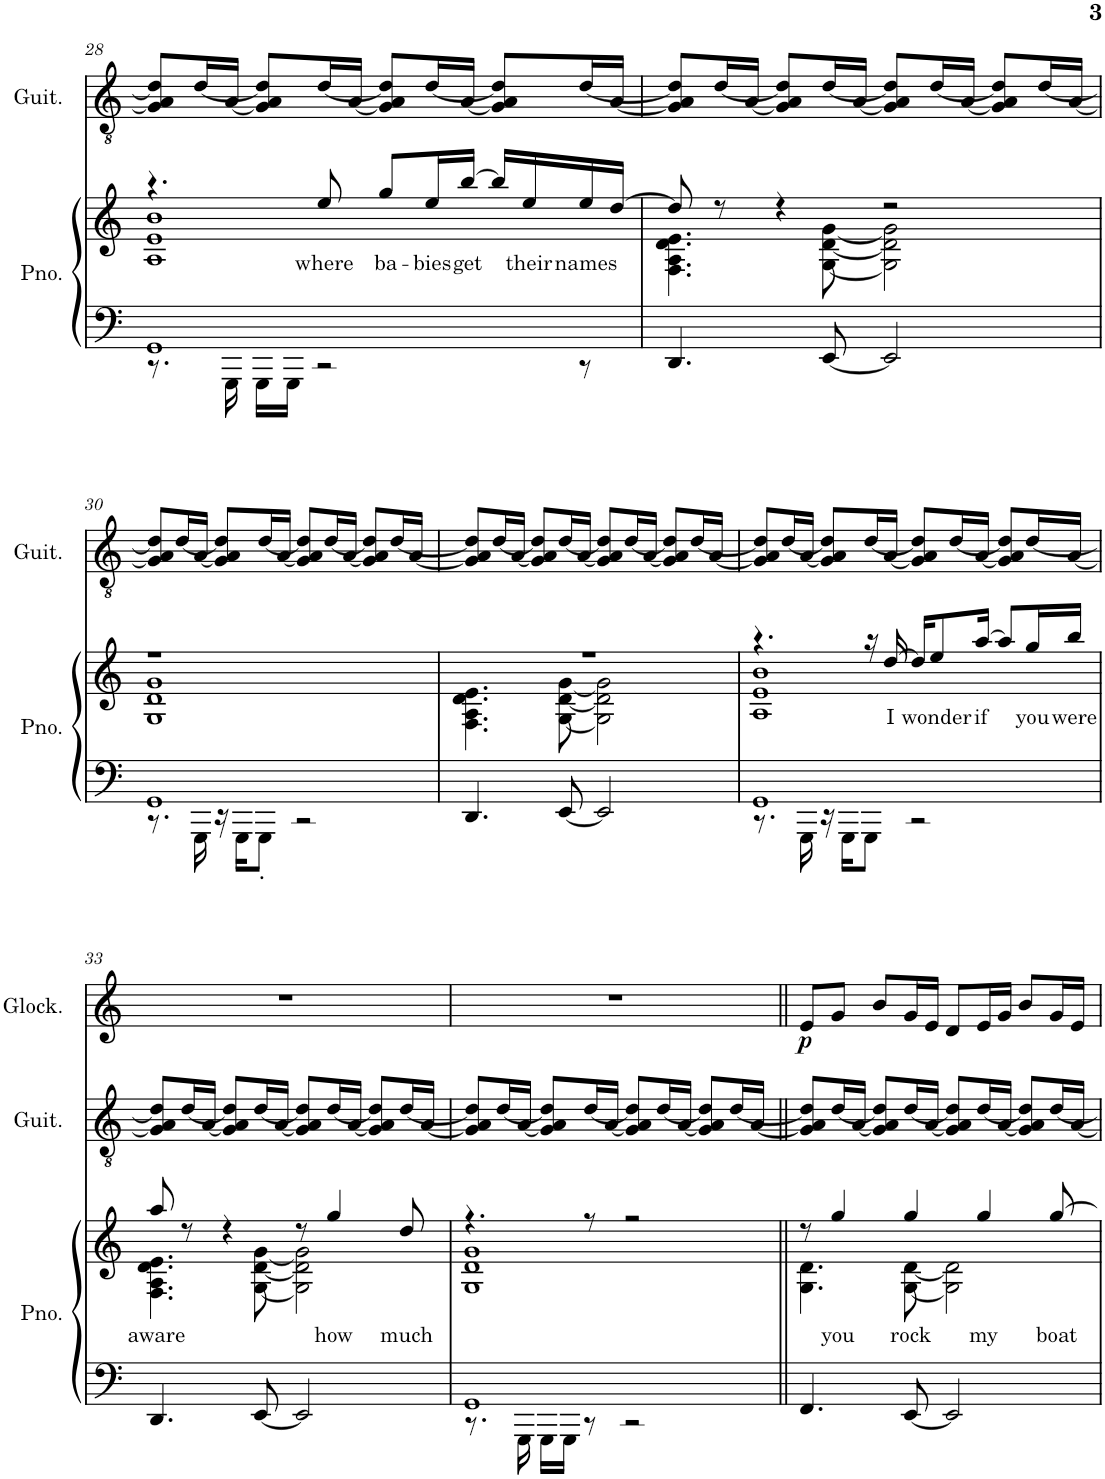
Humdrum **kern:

**kern	**kern	**text	**kern	**kern	**dynam
*part3	*part3	*part3	*part2	*part1	*part1
*staff4	*staff3	*staff3	*staff2	*staff1	*staff1
*I"Piano	*	*	*I"Classical Guitar	*I"Glockenspiel	*
*I'Pno.	*	*	*I'Guit.	*I'Glock.	*
!!LO:PB:g=z
*clefF4	*clefG2	*	*clefGv2	*clefG2	*
*	*	*	*	*Trd-14c-24	*
*k[]	*k[]	*	*k[]	*k[]	*
*M4/4	*M4/4	*	*M4/4	*M4/4	*
=28	=28	=28	=28	=28	=28
*^	*^	*	*	*	*
1GG	8.r	4.r	1A 1e 1b	.	8G/ 8A/] 8d/]L	1r	.
.	.	.	.	.	[16d/L	.	.
.	16GGG\	.	.	.	[16A/JJ	.	.
.	16GGG\LL	.	.	.	8G/ 8A/] 8d/]L	.	.
.	16GGG\JJ	.	.	.	.	.	.
!	!	!	!	!LO:LY:b	!	!	!
.	2r	8ee/	.	where	[16d/L	.	.
.	.	.	.	.	[16A/JJ	.	.
!	!	!	!	!LO:LY:b	!	!	!
.	.	8gg/L	.	ba-	8G/ 8A/] 8d/]L	.	.
!	!	!	!	!LO:LY:b	!	!	!
.	.	16ee/L	.	-bies	[16d/L	.	.
!	!	!	!	!LO:LY:b	!	!	!
.	.	[16bb/JJ	.	get	[16A/JJ	.	.
.	.	16bb/LL]	.	.	8G/ 8A/] 8d/]L	.	.
!	!	!	!	!LO:LY:b	!	!	!
.	.	16ee/	.	their	.	.	.
!	!	!	!	!LO:LY:b	!	!	!
.	8r	16ee/	.	names	[16d/L	.	.
.	.	[16dd/JJ	.	.	[16A/JJ	.	.
*v	*v	*	*	*	*	*	*
=29	=29	=29	=29	=29	=29	=29
4.DD/	8dd/]	4.F\ 4.A\ 4.d\ 4.e\	.	8G/ 8A/] 8d/]L	1r	.
.	8r	.	.	[16d/L	.	.
.	.	.	.	[16A/JJ	.	.
.	4r	.	.	8G/ 8A/] 8d/]L	.	.
[8EE/	.	[8G\ [8d\ [8g\	.	[16d/L	.	.
.	.	.	.	[16A/JJ	.	.
2EE/]	2r	2G\] 2d\] 2g\]	.	8G/ 8A/] 8d/]L	.	.
.	.	.	.	[16d/L	.	.
.	.	.	.	[16A/JJ	.	.
.	.	.	.	8G/ 8A/] 8d/]L	.	.
.	.	.	.	[16d/L	.	.
.	.	.	.	[16A/JJ	.	.
!!LO:LB:g=z
=30	=30	=30	=30	=30	=30	=30
*^	*	*	*	*	*	*
1GG	8.r	1r	1G 1d 1g	.	8G/ 8A/] 8d/]L	1r	.
.	.	.	.	.	[16d/L	.	.
.	16GGG\	.	.	.	[16A/JJ	.	.
.	16r	.	.	.	8G/ 8A/] 8d/]L	.	.
.	16GGG\KL	.	.	.	.	.	.
.	8GGG'\J	.	.	.	[16d/L	.	.
.	.	.	.	.	[16A/JJ	.	.
.	2r	.	.	.	8G/ 8A/] 8d/]L	.	.
.	.	.	.	.	[16d/L	.	.
.	.	.	.	.	[16A/JJ	.	.
.	.	.	.	.	8G/ 8A/] 8d/]L	.	.
.	.	.	.	.	[16d/L	.	.
.	.	.	.	.	[16A/JJ	.	.
*v	*v	*	*	*	*	*	*
=31	=31	=31	=31	=31	=31	=31
4.DD/	1r	4.F\ 4.A\ 4.d\ 4.e\	.	8G/ 8A/] 8d/]L	1r	.
.	.	.	.	[16d/L	.	.
.	.	.	.	[16A/JJ	.	.
.	.	.	.	8G/ 8A/] 8d/]L	.	.
[8EE/	.	[8G\ [8d\ [8g\	.	[16d/L	.	.
.	.	.	.	[16A/JJ	.	.
2EE/]	.	2G\] 2d\] 2g\]	.	8G/ 8A/] 8d/]L	.	.
.	.	.	.	[16d/L	.	.
.	.	.	.	[16A/JJ	.	.
.	.	.	.	8G/ 8A/] 8d/]L	.	.
.	.	.	.	[16d/L	.	.
.	.	.	.	[16A/JJ	.	.
=32	=32	=32	=32	=32	=32	=32
*^	*	*	*	*	*	*
1GG	8.r	4.r	1A 1e 1b	.	8G/ 8A/] 8d/]L	1r	.
.	.	.	.	.	[16d/L	.	.
.	16GGG\	.	.	.	[16A/JJ	.	.
.	16r	.	.	.	8G/ 8A/] 8d/]L	.	.
.	16GGG\KL	.	.	.	.	.	.
.	8GGG\J	16r	.	.	[16d/L	.	.
!	!	!	!	!LO:LY:b	!	!	!
.	.	[16dd/	.	I	[16A/JJ	.	.
.	2r	16dd/KL]	.	.	8G/ 8A/] 8d/]L	.	.
!	!	!	!	!LO:LY:b	!	!	!
.	.	8ee/	.	wonder	.	.	.
.	.	.	.	.	[16d/L	.	.
!	!	!	!	!LO:LY:b	!	!	!
.	.	[16aa/Jk	.	if	[16A/JJ	.	.
.	.	8aa/L]	.	.	8G/ 8A/] 8d/]L	.	.
!	!	!	!	!LO:LY:b	!	!	!
.	.	16gg/L	.	you	[16d/L	.	.
!	!	!	!	!LO:LY:b	!	!	!
.	.	16bb/JJ	.	were	[16A/JJ	.	.
*v	*v	*	*	*	*	*	*
!!LO:LB:g=z
=33	=33	=33	=33	=33	=33	=33
!	!	!	!LO:LY:b	!	!	!
4.DD/	8aa/	4.F\ 4.A\ 4.d\ 4.e\	aware	8G/ 8A/] 8d/]L	1r	.
.	8r	.	.	[16d/L	.	.
.	.	.	.	[16A/JJ	.	.
.	4r	.	.	8G/ 8A/] 8d/]L	.	.
[8EE/	.	[8G\ [8d\ [8g\	.	[16d/L	.	.
.	.	.	.	[16A/JJ	.	.
2EE/]	8r	2G\] 2d\] 2g\]	.	8G/ 8A/] 8d/]L	.	.
!	!	!	!LO:LY:b	!	!	!
.	4gg/	.	how	[16d/L	.	.
.	.	.	.	[16A/JJ	.	.
.	.	.	.	8G/ 8A/] 8d/]L	.	.
!	!	!	!LO:LY:b	!	!	!
.	8dd/	.	much	[16d/L	.	.
.	.	.	.	[16A/JJ	.	.
=34	=34	=34	=34	=34	=34	=34
*^	*	*	*	*	*	*
1GG	8.r	4.r	1G 1d 1g	.	8G/ 8A/] 8d/]L	1r	.
.	.	.	.	.	[16d/L	.	.
.	16GGG\	.	.	.	[16A/JJ	.	.
.	16GGG\LL	.	.	.	8G/ 8A/] 8d/]L	.	.
.	16GGG\JJ	.	.	.	.	.	.
.	8r	8r	.	.	[16d/L	.	.
.	.	.	.	.	[16A/JJ	.	.
.	2r	2r	.	.	8G/ 8A/] 8d/]L	.	.
.	.	.	.	.	[16d/L	.	.
.	.	.	.	.	[16A/JJ	.	.
.	.	.	.	.	8G/ 8A/] 8d/]L	.	.
.	.	.	.	.	[16d/L	.	.
.	.	.	.	.	[16A/JJ	.	.
*v	*v	*	*	*	*	*	*
=35||	=35||	=35||	=35||	=35||	=35||	=35||
!	!	!	!	!	!	!LO:DY:b
4.FF/	8r	4.G\ 4.d\	.	8G/ 8A/] 8d/]L	8e/L	p
!	!	!	!LO:LY:b	!	!	!
.	4gg/	.	you	[16d/L	8g/J	.
.	.	.	.	[16A/JJ	.	.
.	.	.	.	8G/ 8A/] 8d/]L	8b/L	.
!	!	!	!LO:LY:b	!	!	!
[8EE/	4gg/	[8G\ [8d\	rock	[16d/L	16g/L	.
.	.	.	.	[16A/JJ	16e/JJ	.
2EE/]	.	2G\] 2d\]	.	8G/ 8A/] 8d/]L	8d/L	.
!	!	!	!LO:LY:b	!	!	!
.	4gg/	.	my	[16d/L	16e/L	.
.	.	.	.	[16A/JJ	16g/JJ	.
.	.	.	.	8G/ 8A/] 8d/]L	8b/L	.
!	!	!	!LO:LY:b	!	!	!
.	[8gg/	.	boat	[16d/L	16g/L	.
.	.	.	.	[16A/JJ	16e/JJ	.
*	*v	*v	*	*	*	*
=	=	=	=	=	=
*-	*-	*-	*-	*-	*-
